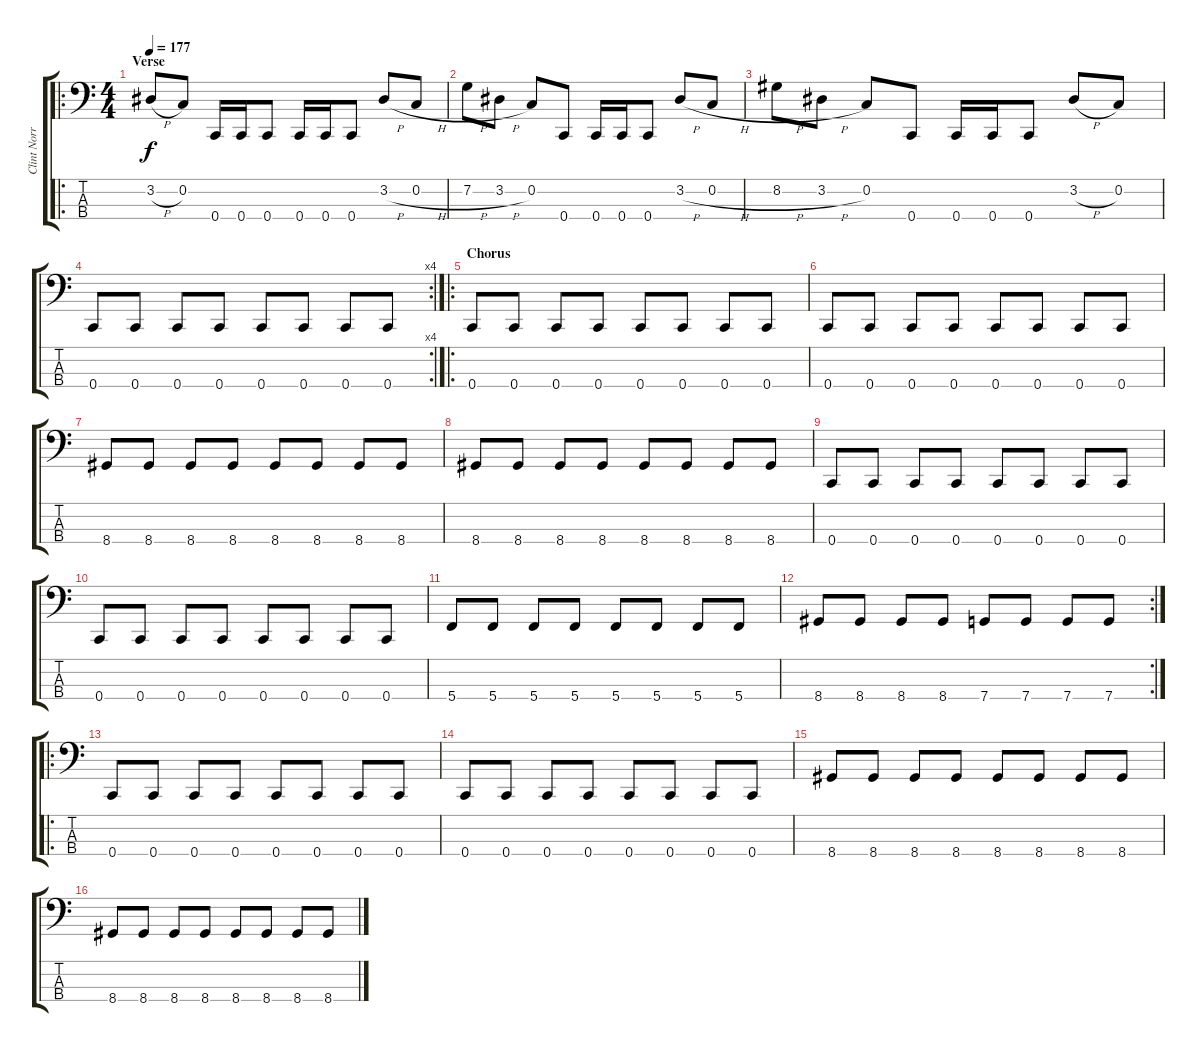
\track ("Clint Norris" "Clint Norr") {instrument electricbasspick}
\staff {score tabs}
\tuning (F2 C2 G1 C1) {hide}
\ro
\ts (4 4)
\section ("" "Verse")
\tempo 177
\clef f4
\ks c
3.2{h}.8{dy f} 0.2.8 0.4.16 0.4.16 0.4.8 0.4.16 0.4.16 0.4.8 3.2{h}.8 0.2{h}.8 |
7.2{h}.8 3.2{h}.8 0.2.8 0.4.8 0.4.16 0.4.16 0.4.8 3.2{h}.8 0.2{h}.8 |
8.2{h}.8 3.2{h}.8 0.2.8 0.4.8 0.4.16 0.4.16 0.4.8 3.2{h}.8 0.2.8 |
\rc 4
0.4.8 0.4.8 0.4.8 0.4.8 0.4.8 0.4.8 0.4.8 0.4.8 |
\ro
\section ("" "Chorus")
0.4.8 0.4.8 0.4.8 0.4.8 0.4.8 0.4.8 0.4.8 0.4.8 |
0.4.8 0.4.8 0.4.8 0.4.8 0.4.8 0.4.8 0.4.8 0.4.8 |
8.4.8 8.4.8 8.4.8 8.4.8 8.4.8 8.4.8 8.4.8 8.4.8 |
8.4.8 8.4.8 8.4.8 8.4.8 8.4.8 8.4.8 8.4.8 8.4.8 |
0.4.8 0.4.8 0.4.8 0.4.8 0.4.8 0.4.8 0.4.8 0.4.8 |
0.4.8 0.4.8 0.4.8 0.4.8 0.4.8 0.4.8 0.4.8 0.4.8 |
5.4.8 5.4.8 5.4.8 5.4.8 5.4.8 5.4.8 5.4.8 5.4.8 |
\rc 2
8.4.8 8.4.8 8.4.8 8.4.8 7.4.8 7.4.8 7.4.8 7.4.8 |
\ro
0.4.8 0.4.8 0.4.8 0.4.8 0.4.8 0.4.8 0.4.8 0.4.8 |
0.4.8 0.4.8 0.4.8 0.4.8 0.4.8 0.4.8 0.4.8 0.4.8 |
8.4.8 8.4.8 8.4.8 8.4.8 8.4.8 8.4.8 8.4.8 8.4.8 |
8.4.8 8.4.8 8.4.8 8.4.8 8.4.8 8.4.8 8.4.8 8.4.8
